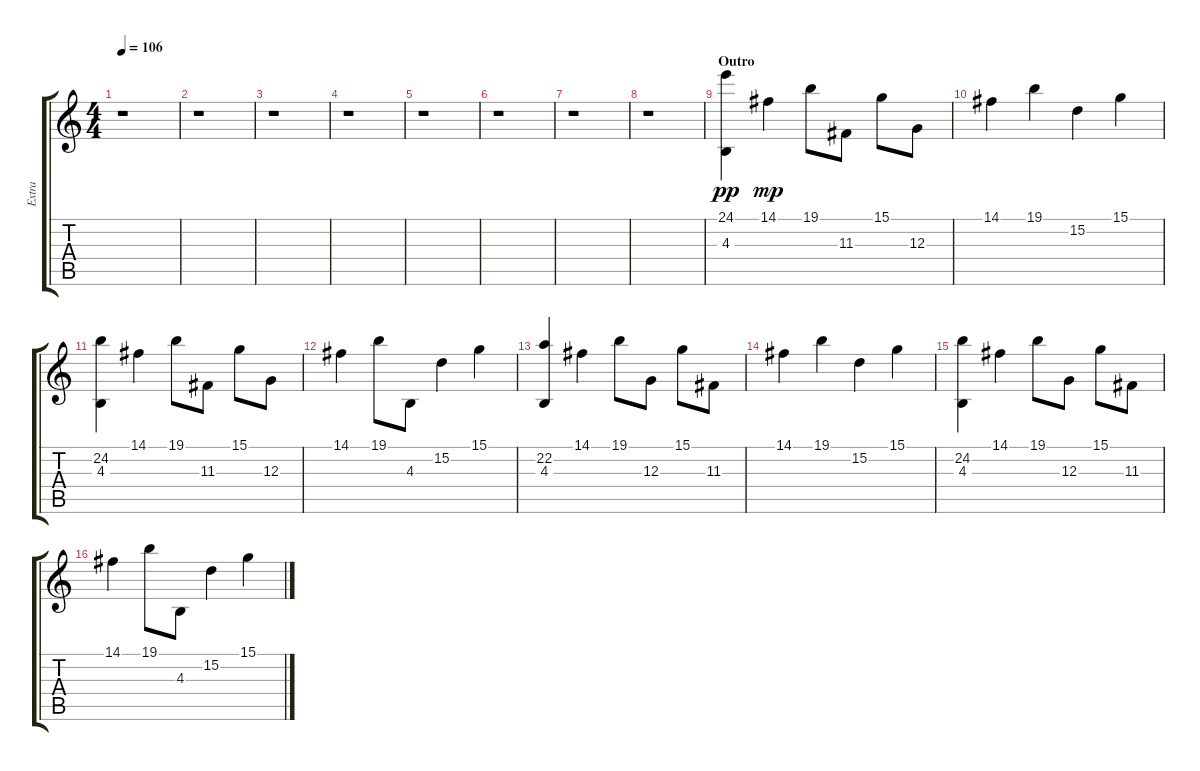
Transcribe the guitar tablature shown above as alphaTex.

\track ("Extra" "Extra") {instrument kalimba}
\staff {score tabs}
\tuning (E4 B3 G3 D3 A2 E2) {hide}
\ts (4 4)
\tempo 106
\clef g2
\ks c
r.1{dy f} |
r.1 |
r.1 |
r.1 |
r.1 |
r.1 |
r.1 |
r.1 |
\section ("" "Outro")
(24.1 4.3).4{dy pp} 14.1.4{dy mp} 19.1.8 11.3.8 15.1.8 12.3.8 |
14.1.4 19.1.4 15.2.4 15.1.4 |
(24.2 4.3).4 14.1.4 19.1.8 11.3.8 15.1.8 12.3.8 |
14.1.4 19.1.8 4.3.8 15.2.4 15.1.4 |
(22.2 4.3).4 14.1.4 19.1.8 12.3.8 15.1.8 11.3.8 |
14.1.4 19.1.4 15.2.4 15.1.4 |
(24.2 4.3).4 14.1.4 19.1.8 12.3.8 15.1.8 11.3.8 |
14.1.4 19.1.8 4.3.8 15.2.4 15.1.4
